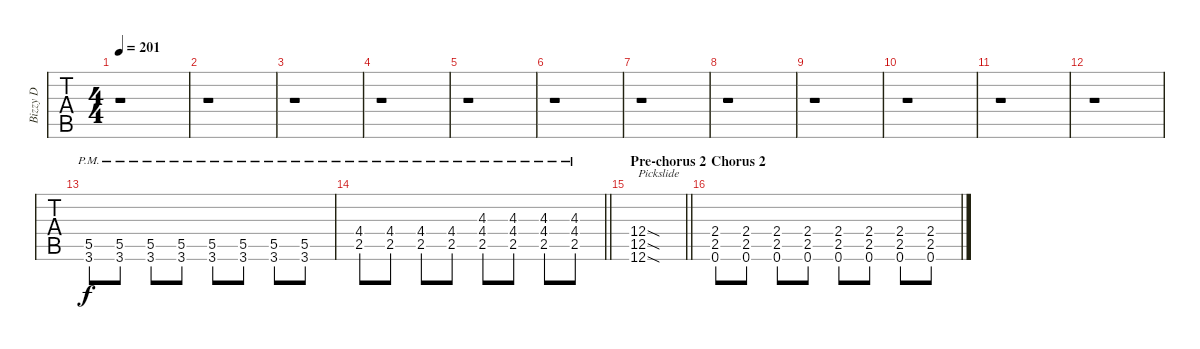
\track ("Bizzy D" "Bizzy D") {instrument distortionguitar}
\staff {tabs}
\tuning (E4 B3 G3 D3 A2 E2) {hide}
\ts (4 4)
\tempo 201
\clef g2
\ks c
r.1{dy f} |
r.1 |
r.1 |
r.1 |
r.1 |
r.1 |
r.1 |
r.1 |
r.1 |
r.1 |
r.1 |
r.1 |
(5.5{pm} 3.6{pm}).8 (5.5{pm} 3.6{pm}).8 (5.5{pm} 3.6{pm}).8 (5.5{pm} 3.6{pm}).8 (5.5{pm} 3.6{pm}).8 (5.5{pm} 3.6{pm}).8 (5.5{pm} 3.6{pm}).8 (5.5{pm} 3.6{pm}).8 |
\barLineRight lightlight
(4.4{pm} 2.5{pm}).8 (4.4{pm} 2.5{pm}).8 (4.4{pm} 2.5{pm}).8 (4.4{pm} 2.5{pm}).8 (4.3{pm} 4.4{pm} 2.5{pm}).8 (4.3{pm} 4.4{pm} 2.5{pm}).8 (4.3{pm} 4.4{pm} 2.5{pm}).8 (4.3{pm} 4.4{pm} 2.5{pm}).8 |
\section ("" "Pre-chorus 2")
\barLineRight lightlight
(12.4{sod} 12.5{sod} 12.6{sod}).1{txt "Pickslide"} |
\section ("" "Chorus 2")
(2.4 2.5 0.6).8 (2.4 2.5 0.6).8 (2.4 2.5 0.6).8 (2.4 2.5 0.6).8 (2.4 2.5 0.6).8 (2.4 2.5 0.6).8 (2.4 2.5 0.6).8 (2.4 2.5 0.6).8
